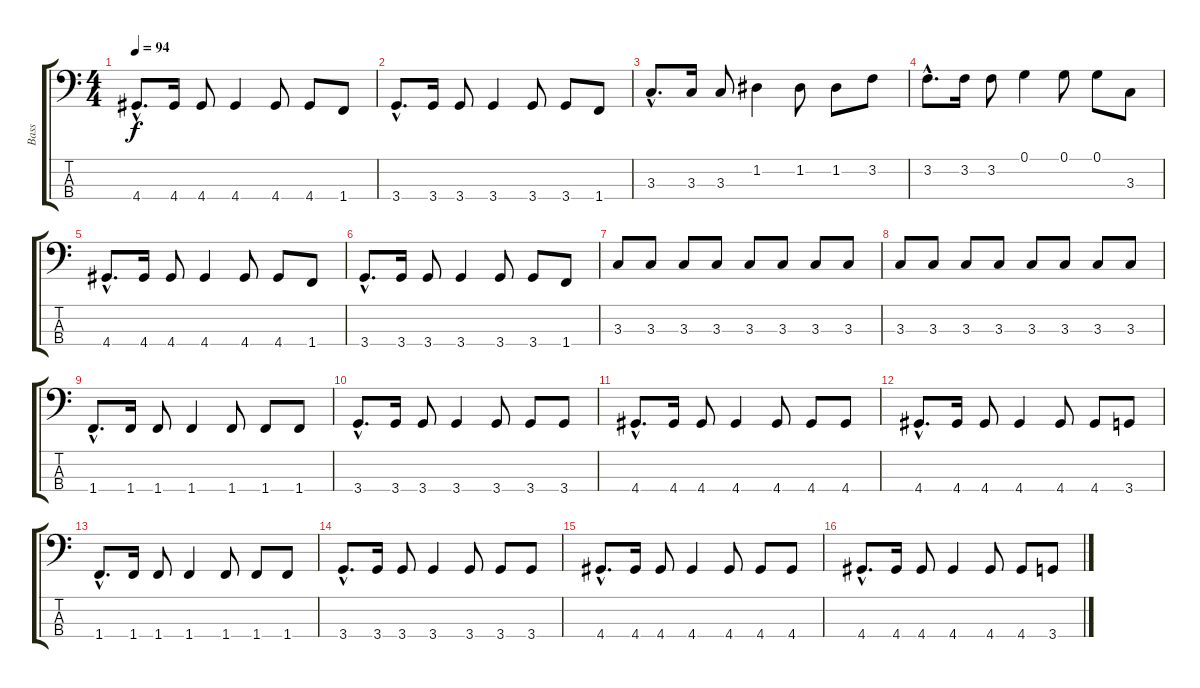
\track ("Bass" "Bass") {instrument acousticguitarnylon}
\staff {score tabs}
\tuning (G2 D2 A1 E1) {hide}
\ts (4 4)
\tempo 94
\clef f4
\ks c
4.4{hac}.8{d dy f} 4.4.16 4.4.8 4.4.4 4.4.8 4.4.8 1.4.8 |
3.4{hac}.8{d} 3.4.16 3.4.8 3.4.4 3.4.8 3.4.8 1.4.8 |
3.3{hac}.8{d} 3.3.16 3.3.8 1.2.4 1.2.8 1.2.8 3.2.8 |
3.2{hac}.8{d} 3.2.16 3.2.8 0.1.4 0.1.8 0.1.8 3.3.8 |
4.4{hac}.8{d} 4.4.16 4.4.8 4.4.4 4.4.8 4.4.8 1.4.8 |
3.4{hac}.8{d} 3.4.16 3.4.8 3.4.4 3.4.8 3.4.8 1.4.8 |
3.3.8 3.3.8 3.3.8 3.3.8 3.3.8 3.3.8 3.3.8 3.3.8 |
3.3.8 3.3.8 3.3.8 3.3.8 3.3.8 3.3.8 3.3.8 3.3.8 |
1.4{hac}.8{d} 1.4.16 1.4.8 1.4.4 1.4.8 1.4.8 1.4.8 |
3.4{hac}.8{d} 3.4.16 3.4.8 3.4.4 3.4.8 3.4.8 3.4.8 |
4.4{hac}.8{d} 4.4.16 4.4.8 4.4.4 4.4.8 4.4.8 4.4.8 |
4.4{hac}.8{d} 4.4.16 4.4.8 4.4.4 4.4.8 4.4.8 3.4.8 |
1.4{hac}.8{d} 1.4.16 1.4.8 1.4.4 1.4.8 1.4.8 1.4.8 |
3.4{hac}.8{d} 3.4.16 3.4.8 3.4.4 3.4.8 3.4.8 3.4.8 |
4.4{hac}.8{d} 4.4.16 4.4.8 4.4.4 4.4.8 4.4.8 4.4.8 |
4.4{hac}.8{d} 4.4.16 4.4.8 4.4.4 4.4.8 4.4.8 3.4.8
